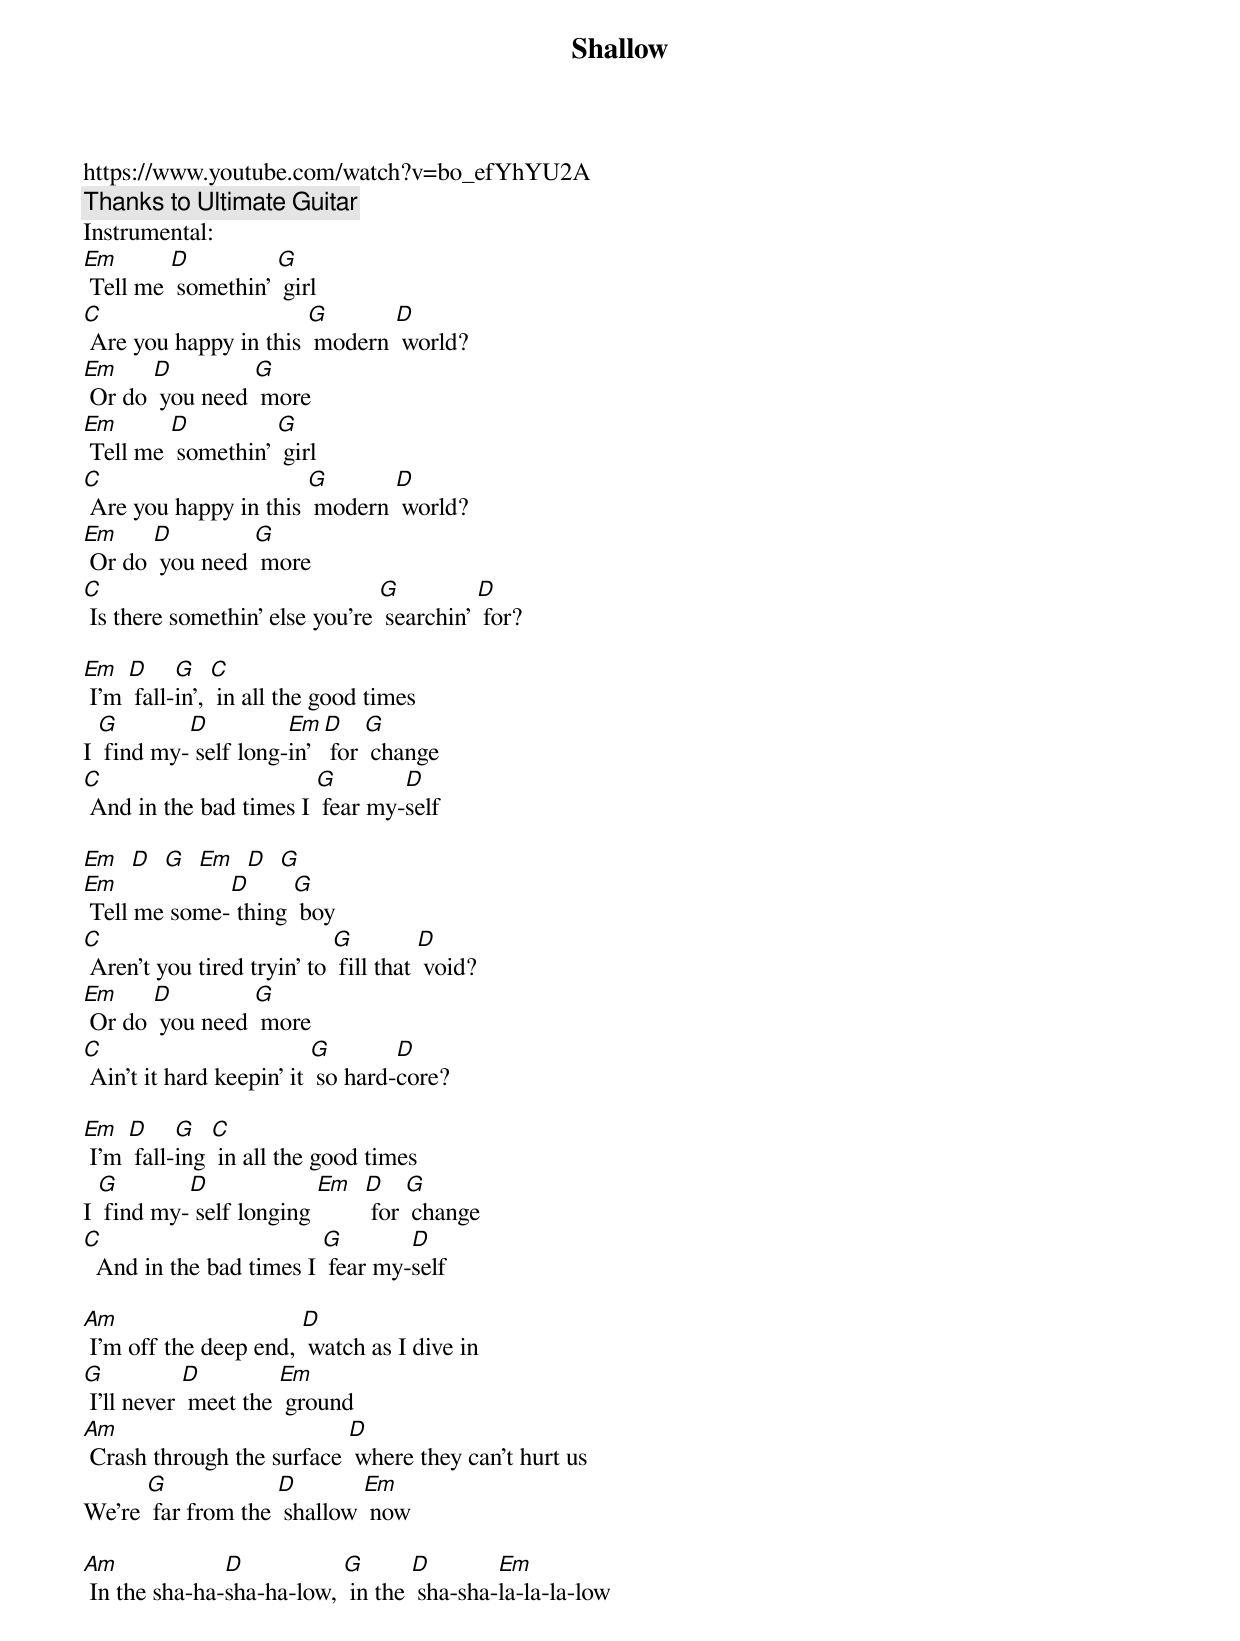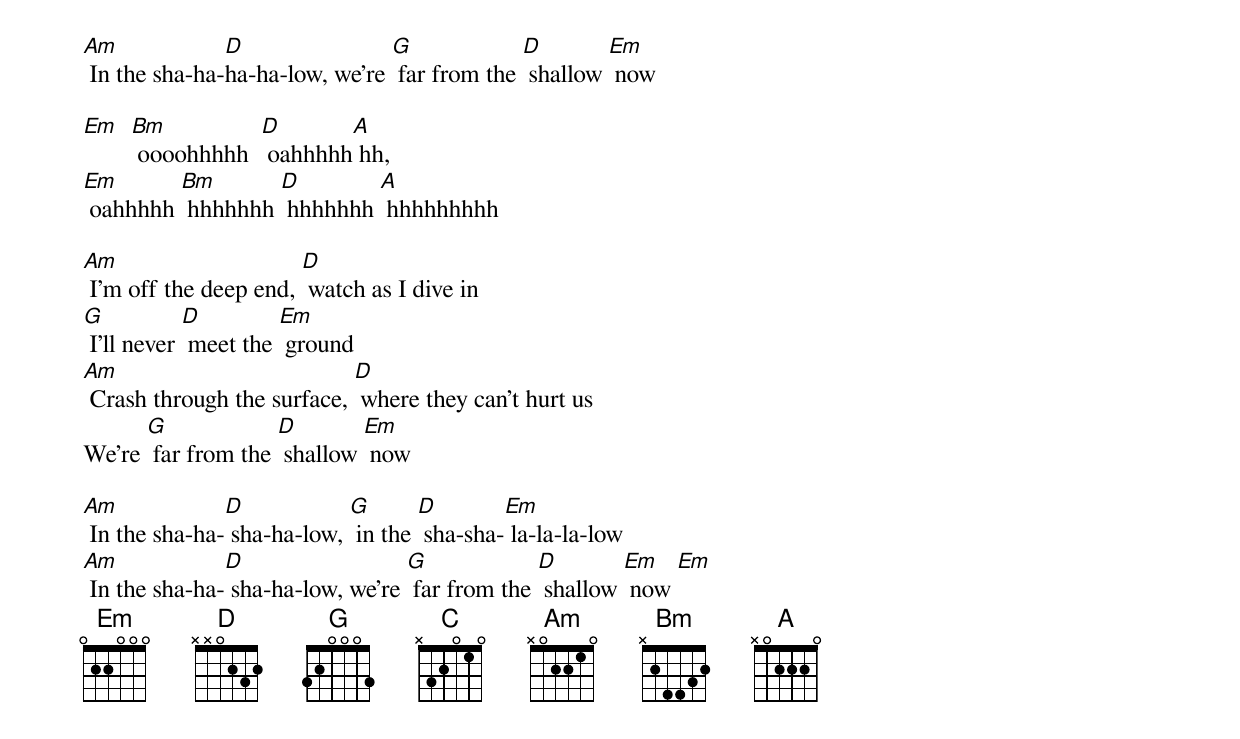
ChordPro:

{t:Shallow}
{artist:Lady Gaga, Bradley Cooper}
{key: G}
https://www.youtube.com/watch?v=bo_efYhYU2A
{c: Thanks to Ultimate Guitar}
Instrumental:
[Em] Tell me [D] somethin' [G] girl
[C] Are you happy in this [G] modern [D] world?
[Em] Or do [D] you need [G] more
{c: }
[Em] Tell me [D] somethin' [G] girl
[C] Are you happy in this [G] modern [D] world?
[Em] Or do [D] you need [G] more
[C] Is there somethin' else you're [G] searchin' [D] for?

[Em] I'm [D] fall-[G]in', [C] in all the good times
I [G] find my-[D] self long-[Em]in' [D] for [G] change
[C] And in the bad times I [G] fear my-[D]self

[Em]  [D]  [G]  [Em]  [D]  [G]
[Em] Tell me some-[D] thing [G] boy
[C] Aren't you tired tryin' to [G] fill that [D] void?
[Em] Or do [D] you need [G] more
[C] Ain't it hard keepin' it [G] so hard-[D]core?

[Em] I'm [D] fall-[G]ing [C] in all the good times
I [G] find my-[D] self longing [Em]  [D] for [G] change
[C]  And in the bad times I [G] fear my-[D]self

[Am] I'm off the deep end, [D] watch as I dive in
[G] I'll never [D] meet the [Em] ground
[Am] Crash through the surface [D] where they can't hurt us
We're [G] far from the [D] shallow [Em] now

[Am] In the sha-ha-[D]sha-ha-low, [G] in the [D] sha-sha-[Em]la-la-la-low
[Am] In the sha-ha-[D]ha-ha-low, we're [G] far from the [D] shallow [Em] now

[Em]  [Bm] oooohhhhh  [D] oahhhhh[A] hh,
[Em] oahhhhh [Bm] hhhhhhh [D] hhhhhhh [A] hhhhhhhhh

[Am] I'm off the deep end, [D] watch as I dive in
[G] I'll never [D] meet the [Em] ground
[Am] Crash through the surface, [D] where they can't hurt us
We're [G] far from the [D] shallow [Em] now

[Am] In the sha-ha-[D] sha-ha-low, [G] in the [D] sha-sha-[Em] la-la-la-low
[Am] In the sha-ha-[D] sha-ha-low, we're [G] far from the [D] shallow [Em] now [Em]
